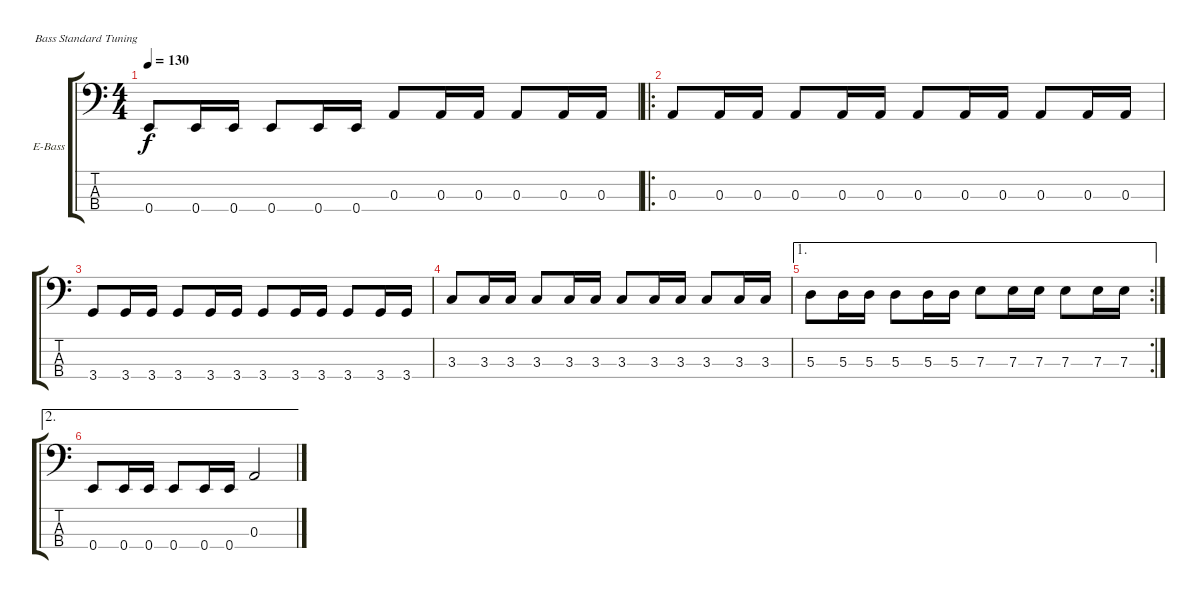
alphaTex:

\bracketExtendMode groupsimilarinstruments
\firstSystemTrackNameOrientation horizontal
\otherSystemsTrackNameOrientation horizontal
\track ("Áàñ" "E-Bass") {instrument electricbassfinger}
\staff {score tabs}
\tuning (G2 D2 A1 E1)
\ts (4 4)
\tempo 130
\clef f4
\ks c
0.4.8{dy f} 0.4.16 0.4.16 0.4.8 0.4.16 0.4.16 0.3.8 0.3.16 0.3.16 0.3.8 0.3.16 0.3.16 |
\ro
0.3.8 0.3.16 0.3.16 0.3.8 0.3.16 0.3.16 0.3.8 0.3.16 0.3.16 0.3.8 0.3.16 0.3.16 |
3.4.8 3.4.16 3.4.16 3.4.8 3.4.16 3.4.16 3.4.8 3.4.16 3.4.16 3.4.8 3.4.16 3.4.16 |
3.3.8 3.3.16 3.3.16 3.3.8 3.3.16 3.3.16 3.3.8 3.3.16 3.3.16 3.3.8 3.3.16 3.3.16 |
\ae 1
\rc 2
5.3.8 5.3.16 5.3.16 5.3.8 5.3.16 5.3.16 7.3.8 7.3.16 7.3.16 7.3.8 7.3.16 7.3.16 |
\ae 2
0.4.8 0.4.16 0.4.16 0.4.8 0.4.16 0.4.16 0.3.2
